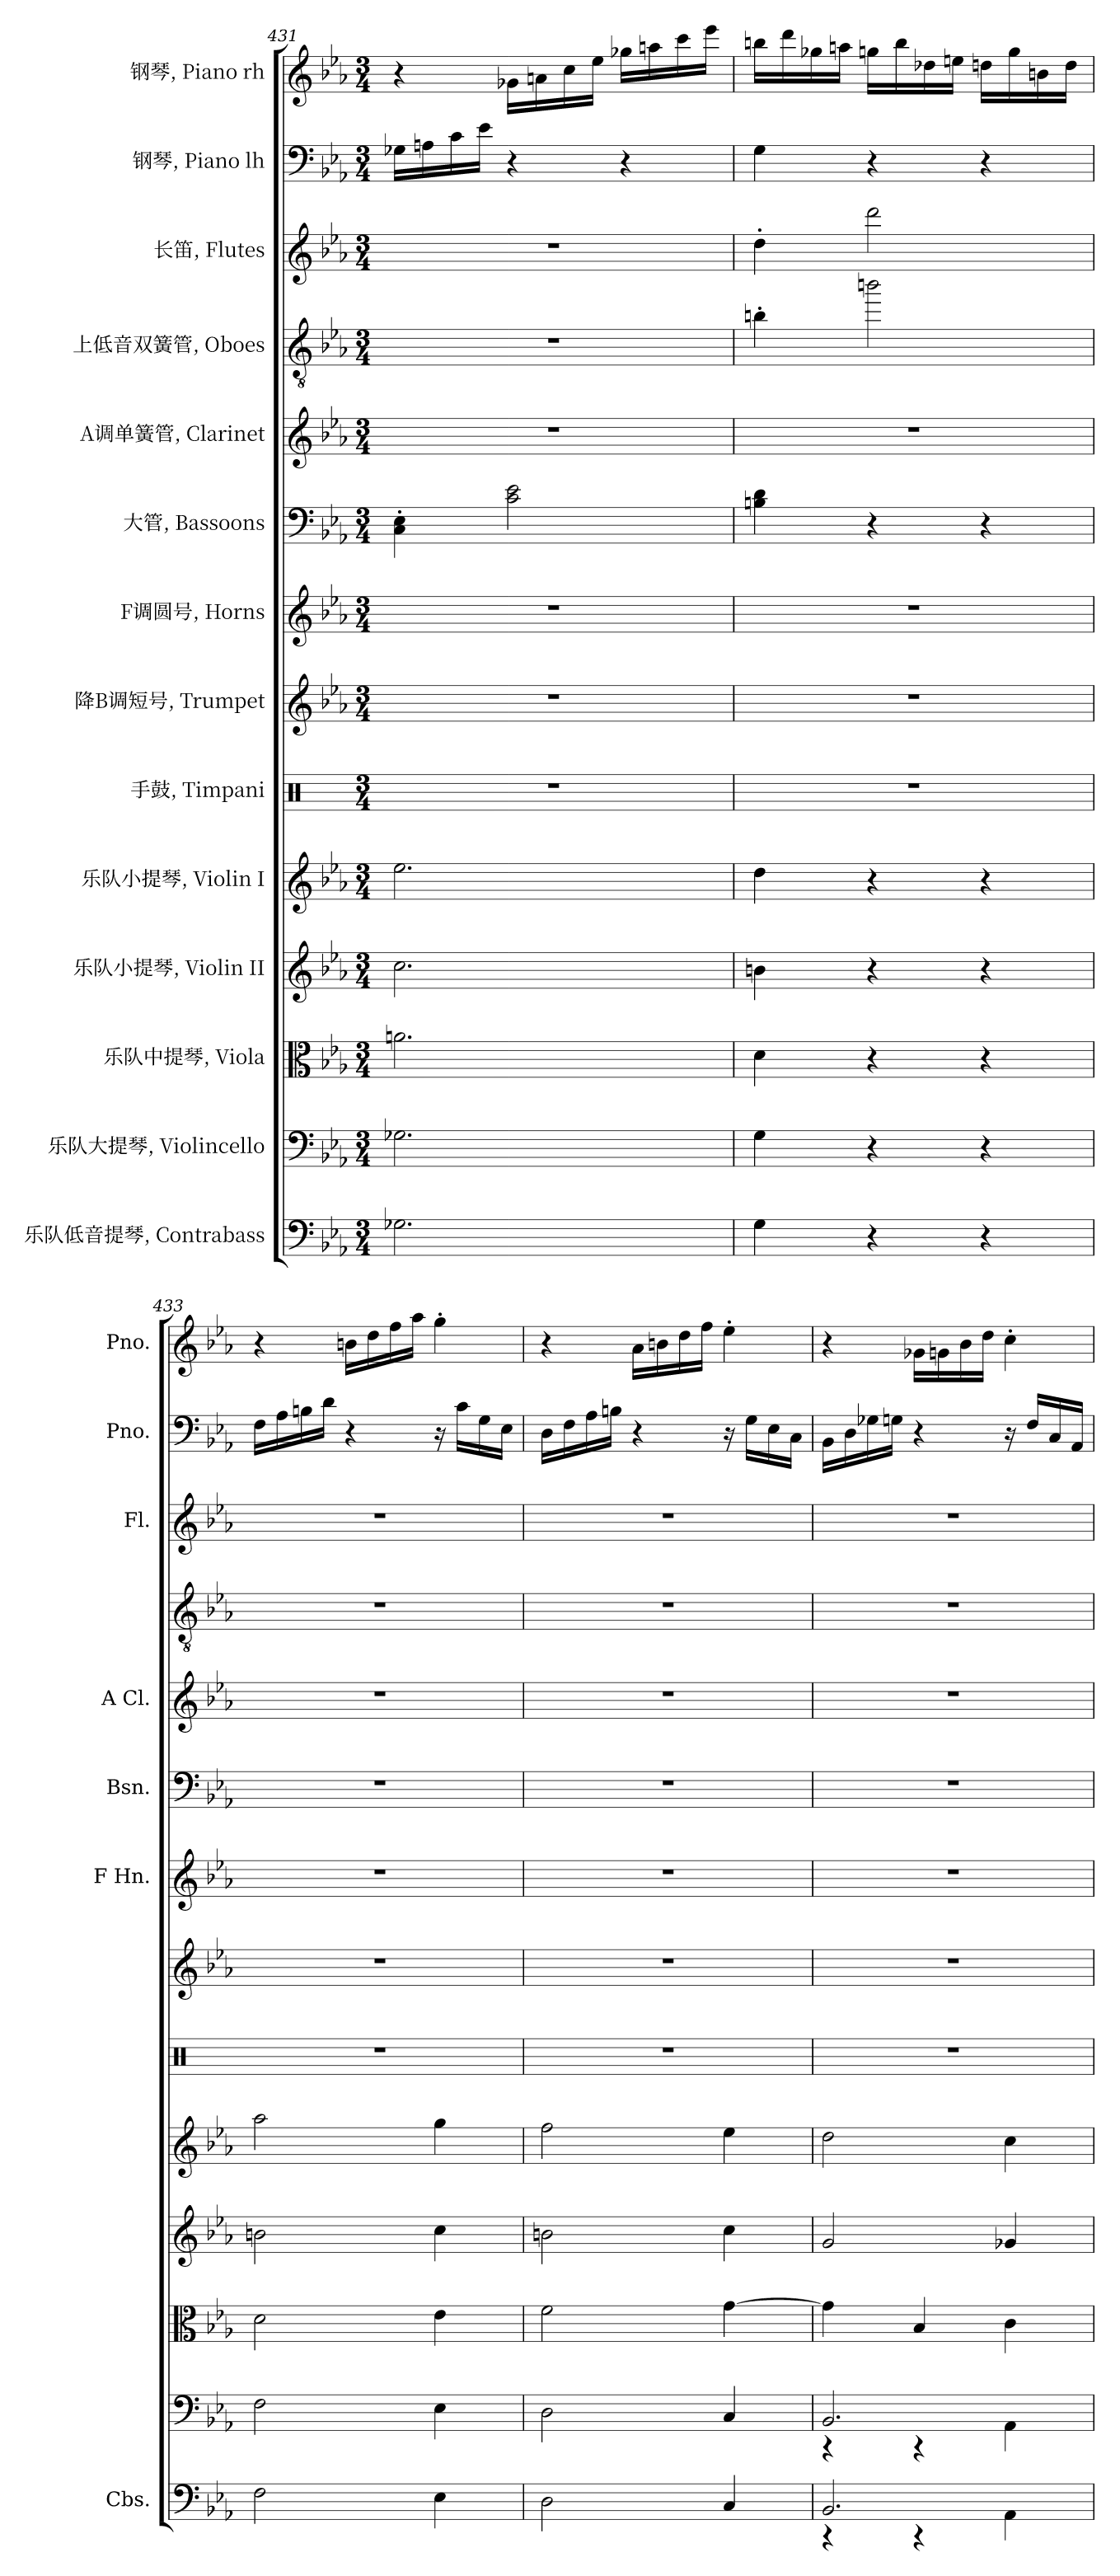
**kern	**kern	**kern	**kern	**kern	**kern	**kern	**kern	**kern	**kern	**kern	**kern	**kern	**kern
*part14	*part13	*part12	*part11	*part10	*part9	*part8	*part7	*part6	*part5	*part4	*part3	*part2	*part1
*staff14	*staff13	*staff12	*staff11	*staff10	*staff9	*staff8	*staff7	*staff6	*staff5	*staff4	*staff3	*staff2	*staff1
*I"乐队低音提琴, Contrabass	*I"乐队大提琴, Violincello	*I"乐队中提琴, Viola	*I"乐队小提琴, Violin II	*I"乐队小提琴, Violin I	*I"手鼓, Timpani	*I"降B调短号, Trumpet	*I"F调圆号, Horns	*I"大管, Bassoons	*I"A调单簧管, Clarinet	*I"上低音双簧管, Oboes	*I"长笛, Flutes	*I"钢琴, Piano lh	*I"钢琴, Piano rh
*I'Cbs.	*	*	*	*	*	*	*I'F Hn.	*I'Bsn.	*I'A Cl.	*	*I'Fl.	*I'Pno.	*I'Pno.
!!LO:PB:g=z
*clefF4	*clefF4	*clefC3	*clefG2	*clefG2	*clefX	*clefG2	*clefG2	*clefF4	*clefG2	*clefGv2	*clefG2	*clefF4	*clefG2
*ITrd7c12	*	*	*	*	*	*ITrd1c2	*ITrd4c7	*	*ITrd2c3	*	*	*	*
*k[b-e-a-]	*k[b-e-a-]	*k[b-e-a-]	*k[b-e-a-]	*k[b-e-a-]	*k[]	*k[b-e-a-d-g-]	*k[b-e-a-d-]	*k[b-e-a-]	*k[]	*k[b-e-a-]	*k[b-e-a-]	*k[b-e-a-]	*k[b-e-a-]
*M3/4	*M3/4	*M3/4	*M3/4	*M3/4	*M3/4	*M3/4	*M3/4	*M3/4	*M3/4	*M3/4	*M3/4	*M3/4	*M3/4
=431	=431	=431	=431	=431	=431	=431	=431	=431	=431	=431	=431	=431	=431
2.GG-X\	2.G-X\	2.an\	2.cc\	2.ee-\	2.r	2.r	2.r	4C\' 4E-\'	2.r	2.r	2.r	16G-X\LL	4r
.	.	.	.	.	.	.	.	.	.	.	.	16An\	.
.	.	.	.	.	.	.	.	.	.	.	.	16c\	.
.	.	.	.	.	.	.	.	.	.	.	.	16e-\JJ	.
.	.	.	.	.	.	.	.	2c\ 2e-\	.	.	.	4r	16g-X\LL
.	.	.	.	.	.	.	.	.	.	.	.	.	16an\
.	.	.	.	.	.	.	.	.	.	.	.	.	16cc\
.	.	.	.	.	.	.	.	.	.	.	.	.	16ee-\JJ
.	.	.	.	.	.	.	.	.	.	.	.	4r	16gg-X\LL
.	.	.	.	.	.	.	.	.	.	.	.	.	16aan\
.	.	.	.	.	.	.	.	.	.	.	.	.	16ccc\
.	.	.	.	.	.	.	.	.	.	.	.	.	16eee-\JJ
=432	=432	=432	=432	=432	=432	=432	=432	=432	=432	=432	=432	=432	=432
4GG\	4G\	4d\	4bn\	4dd\	2.r	2.r	2.r	4Bn\ 4d\	2.r	4bn'\	4dd'\	4G\	16bbn\LL
.	.	.	.	.	.	.	.	.	.	.	.	.	16ddd\
.	.	.	.	.	.	.	.	.	.	.	.	.	16gg-X\
.	.	.	.	.	.	.	.	.	.	.	.	.	16aan\JJ
4r	4r	4r	4r	4r	.	.	.	4r	.	2bbn\	2ddd\	4r	16ggn\LL
.	.	.	.	.	.	.	.	.	.	.	.	.	16bb\
.	.	.	.	.	.	.	.	.	.	.	.	.	16dd-X\
.	.	.	.	.	.	.	.	.	.	.	.	.	16een\JJ
4r	4r	4r	4r	4r	.	.	.	4r	.	.	.	4r	16ddn\LL
.	.	.	.	.	.	.	.	.	.	.	.	.	16gg\
.	.	.	.	.	.	.	.	.	.	.	.	.	16bn\
.	.	.	.	.	.	.	.	.	.	.	.	.	16dd\JJ
!!LO:PB:g=z
=433	=433	=433	=433	=433	=433	=433	=433	=433	=433	=433	=433	=433	=433
2FF\	2F\	2d\	2bn\	2aa-\	2.r	2.r	2.r	2.r	2.r	2.r	2.r	16F\LL	4r
.	.	.	.	.	.	.	.	.	.	.	.	16A-\	.
.	.	.	.	.	.	.	.	.	.	.	.	16Bn\	.
.	.	.	.	.	.	.	.	.	.	.	.	16d\JJ	.
.	.	.	.	.	.	.	.	.	.	.	.	4r	16bn\LL
.	.	.	.	.	.	.	.	.	.	.	.	.	16dd\
.	.	.	.	.	.	.	.	.	.	.	.	.	16ff\
.	.	.	.	.	.	.	.	.	.	.	.	.	16aa-\JJ
4EE-\	4E-\	4e-\	4cc\	4gg\	.	.	.	.	.	.	.	16r	4gg'\
.	.	.	.	.	.	.	.	.	.	.	.	16c\LL	.
.	.	.	.	.	.	.	.	.	.	.	.	16G\	.
.	.	.	.	.	.	.	.	.	.	.	.	16E-\JJ	.
=434	=434	=434	=434	=434	=434	=434	=434	=434	=434	=434	=434	=434	=434
2DD\	2D\	2f\	2bn\	2ff\	2.r	2.r	2.r	2.r	2.r	2.r	2.r	16D\LL	4r
.	.	.	.	.	.	.	.	.	.	.	.	16F\	.
.	.	.	.	.	.	.	.	.	.	.	.	16A-\	.
.	.	.	.	.	.	.	.	.	.	.	.	16Bn\JJ	.
.	.	.	.	.	.	.	.	.	.	.	.	4r	16a-\LL
.	.	.	.	.	.	.	.	.	.	.	.	.	16bn\
.	.	.	.	.	.	.	.	.	.	.	.	.	16dd\
.	.	.	.	.	.	.	.	.	.	.	.	.	16ff\JJ
4CC/	4C/	[4g\	4cc\	4ee-\	.	.	.	.	.	.	.	16r	4ee-'\
.	.	.	.	.	.	.	.	.	.	.	.	16G\LL	.
.	.	.	.	.	.	.	.	.	.	.	.	16E-\	.
.	.	.	.	.	.	.	.	.	.	.	.	16C\JJ	.
=435	=435	=435	=435	=435	=435	=435	=435	=435	=435	=435	=435	=435	=435
*^	*^	*	*	*	*	*	*	*	*	*	*	*	*
2.BBB-/	4r	2.BB-/	4r	4g\]	2g/	2dd\	2.r	2.r	2.r	2.r	2.r	2.r	2.r	16BB-\LL	4r
.	.	.	.	.	.	.	.	.	.	.	.	.	.	16D\	.
.	.	.	.	.	.	.	.	.	.	.	.	.	.	16G-X\	.
.	.	.	.	.	.	.	.	.	.	.	.	.	.	16Gn\JJ	.
.	4r	.	4r	4B-/	.	.	.	.	.	.	.	.	.	4r	16g-X\LL
.	.	.	.	.	.	.	.	.	.	.	.	.	.	.	16gn\
.	.	.	.	.	.	.	.	.	.	.	.	.	.	.	16b-\
.	.	.	.	.	.	.	.	.	.	.	.	.	.	.	16dd\JJ
.	4AAA-\	.	4AA-\	4c\	4g-X/	4cc\	.	.	.	.	.	.	.	16r	4cc'\
.	.	.	.	.	.	.	.	.	.	.	.	.	.	16F/LL	.
.	.	.	.	.	.	.	.	.	.	.	.	.	.	16C/	.
.	.	.	.	.	.	.	.	.	.	.	.	.	.	16AA-/JJ	.
*v	*v	*	*	*	*	*	*	*	*	*	*	*	*	*	*
*	*v	*v	*	*	*	*	*	*	*	*	*	*	*	*
=	=	=	=	=	=	=	=	=	=	=	=	=	=
*-	*-	*-	*-	*-	*-	*-	*-	*-	*-	*-	*-	*-	*-
